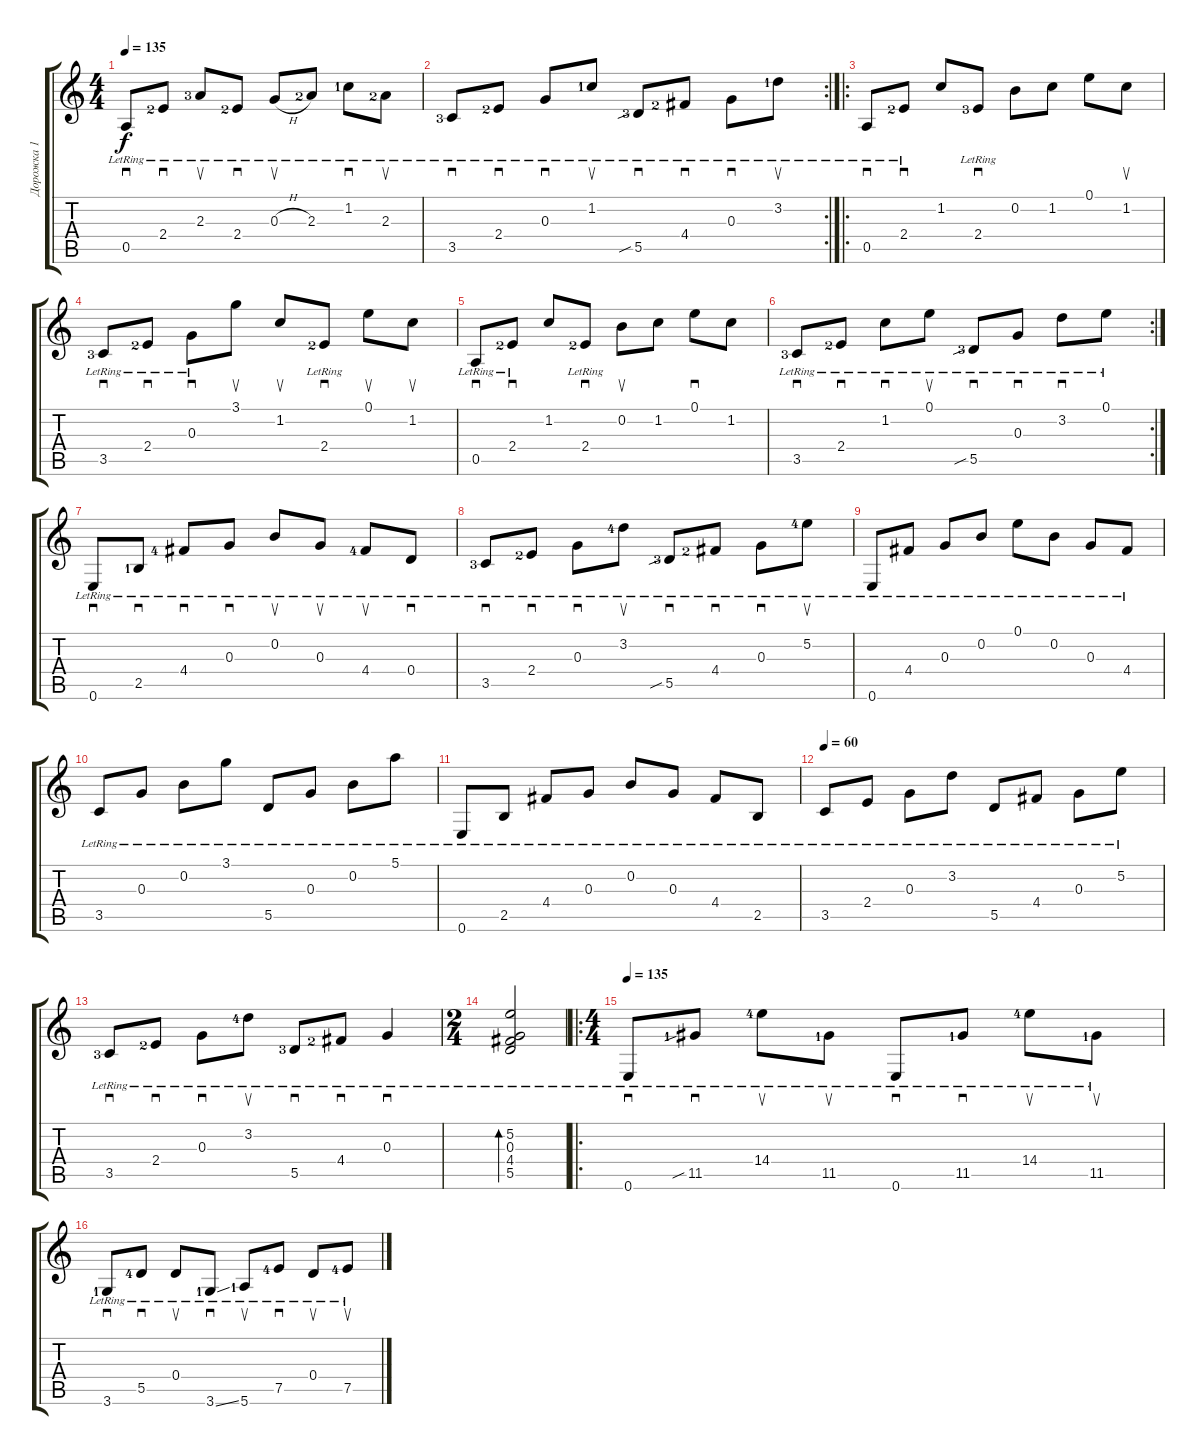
\track ("Дорожка 1" "Дорожка 1") {instrument acousticguitarsteel}
\staff {score tabs}
\tuning (E4 B3 G3 D3 A2 E2) {hide}
\ts (4 4)
\tempo 135
\clef g2
\ks c
0.5{lr}.8{sd dy f} 2.4{lr lf 3}.8{sd} 2.3{lr lf 4}.8{su} 2.4{lr lf 3}.8{sd} 0.3{h lr}.8{su} 2.3{lr lf 3}.8 1.2{lr lf 2}.8{sd} 2.3{lr lf 3}.8{su} |
\rc 2
3.5{lr lf 4}.8{sd} 2.4{lr lf 3}.8{sd} 0.3{lr}.8{sd} 1.2{lr lf 2}.8{su} 5.5{sib lr lf 4}.8{sd} 4.4{lr lf 3}.8{sd} 0.3{lr}.8{sd} 3.2{lr lf 2}.8{su} |
\ro
0.5{lr}.8{sd} 2.4{lr lf 3}.8{sd} 1.2.8 2.4{lr lf 4}.8{sd} 0.2.8 1.2.8 0.1.8 1.2.8{su} |
3.5{lr lf 4}.8{sd} 2.4{lr lf 3}.8{sd} 0.3{lr}.8{sd} 3.1.8{su} 1.2.8{su} 2.4{lr lf 3}.8{sd} 0.1.8{su} 1.2.8{su} |
0.5{lr}.8{sd} 2.4{lr lf 3}.8{sd} 1.2.8 2.4{lr lf 3}.8{sd} 0.2.8{su} 1.2.8 0.1.8{sd} 1.2.8 |
\rc 2
3.5{lr lf 4}.8{sd} 2.4{lr lf 3}.8{sd} 1.2{lr}.8{sd} 0.1{lr}.8{su} 5.5{sib lr lf 4}.8{sd} 0.3{lr}.8{sd} 3.2{lr}.8{sd} 0.1{lr}.8 |
0.6{lr}.8{sd} 2.5{lr lf 2}.8{sd} 4.4{lr lf 5}.8{sd} 0.3{lr}.8{sd} 0.2{lr}.8{su} 0.3{lr}.8{su} 4.4{lr lf 5}.8{su} 0.4{lr}.8{sd} |
3.5{lr lf 4}.8{sd} 2.4{lr lf 3}.8{sd} 0.3{lr}.8{sd} 3.2{lr lf 5}.8{su} 5.5{sib lr lf 4}.8{sd} 4.4{lr lf 3}.8{sd} 0.3{lr}.8{sd} 5.2{lr lf 5}.8{su} |
0.6{lr}.8 4.4{lr}.8 0.3{lr}.8 0.2{lr}.8 0.1{lr}.8 0.2{lr}.8 0.3{lr}.8 4.4{lr}.8 |
3.5{lr}.8 0.3{lr}.8 0.2{lr}.8 3.1{lr}.8 5.5{lr}.8 0.3{lr}.8 0.2{lr}.8 5.1{lr}.8 |
0.6{lr}.8 2.5{lr}.8 4.4{lr}.8 0.3{lr}.8 0.2{lr}.8 0.3{lr}.8 4.4{lr}.8 2.5{lr}.8 |
\tempo 60
3.5{lr}.8 2.4{lr}.8 0.3{lr}.8 3.2{lr}.8 5.5{lr}.8 4.4{lr}.8 0.3{lr}.8 5.2{lr}.8 |
3.5{lr lf 4}.8{sd} 2.4{lr lf 3}.8{sd} 0.3{lr}.8{sd} 3.2{lr lf 5}.8{su} 5.5{lr lf 4}.8{sd} 4.4{lr lf 3}.8{sd} 0.3{lr}.4{sd} |
\ts (2 4)
(5.2 0.3{lr} 4.4 5.5).2{bd 480} |
\ro
\ts (4 4)
\tempo 135
0.6{lr}.8{sd} 11.5{sib lr lf 2}.8{sd} 14.4{lr lf 5}.8{su} 11.5{lr lf 2}.8{su} 0.6{lr}.8{sd} 11.5{lr lf 2}.8{sd} 14.4{lr lf 5}.8{su} 11.5{lr lf 2}.8{su} |
3.6{lr lf 2}.8{sd} 5.5{lr lf 5}.8{sd} 0.4{lr}.8{su} 3.6{ss lr lf 2}.8{sd} 5.6{lr lf 2}.8{su} 7.5{lr lf 5}.8{sd} 0.4{lr}.8{su} 7.5{lr lf 5}.8{su}
